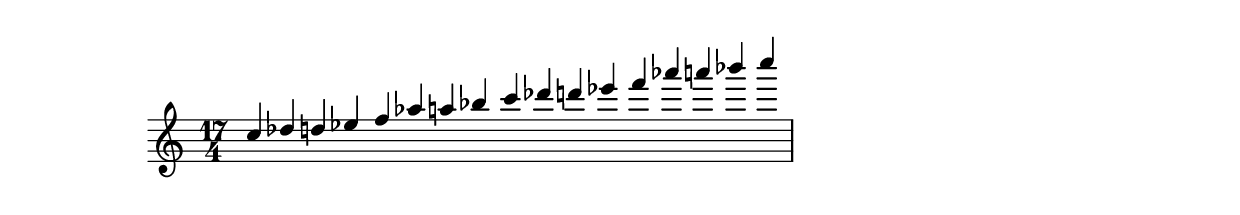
\version "2.18.2" \score { \new Staff << \new Voice { \set midiInstrument = #"piano" \voiceOne
 \key c \major \time 17/4
\override Voice.TextScript.font-size = #-4
 { c'' des'' d'' ees'' f'' aes'' a'' bes'' c''' des''' d''' ees''' f''' aes''' a''' bes''' c''''  } 
 } >> \layout { } \midi { \context { \Staff \remove "Staff_performer" }
\context { \Voice \consists "Staff_performer" } \tempo 2 = 60 } }
\paper{oddHeaderMarkup = ##f oddFooterMarkup = ##f}
